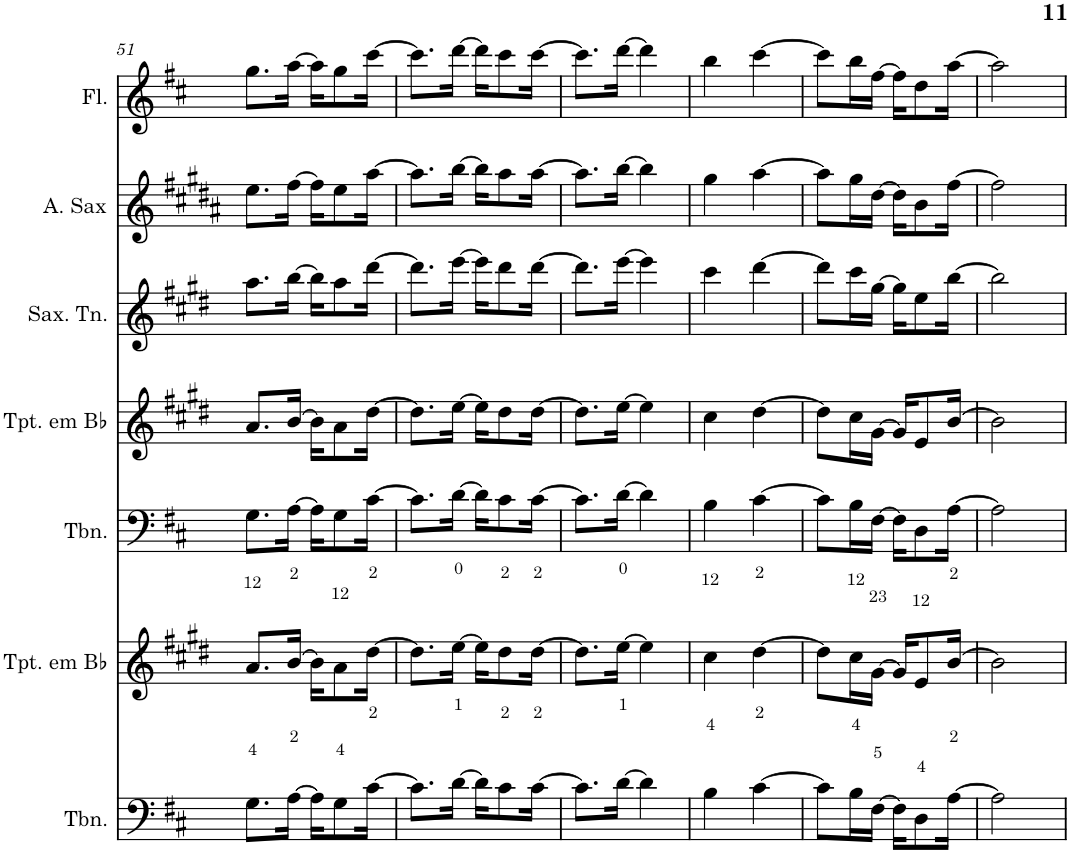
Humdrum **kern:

**kern	**kern	**kern	**kern	**kern	**kern	**kern
*part7	*part6	*part5	*part4	*part3	*part2	*part1
*staff7	*staff6	*staff5	*staff4	*staff3	*staff2	*staff1
*I"Trombone	*I"Trompete em Bb	*I"Trombone	*I"Trompete em Bb	*I"Saxofone Tenor	*I"Saxofone Alto	*I"Flauta Transversal
*I'Tbn.	*I'Tpt. em Bb	*I'Tbn.	*I'Tpt. em Bb	*I'Sax. Tn.	*	*I'Fl.
*clefF4	*clefG2	*clefF4	*clefG2	*clefG2	*clefG2	*clefG2
*	*Trd1c2	*	*Trd1c2	*Trd8c14	*Trd5c9	*
*k[f#c#]	*k[f#c#g#d#]	*k[f#c#]	*k[f#c#g#d#]	*k[f#c#g#d#]	*k[f#c#g#d#a#]	*k[f#c#]
*M2/4	*M2/4	*M2/4	*M2/4	*M2/4	*M2/4	*M2/4
=50	=50	=50	=50	=50	=50	=50
4G\]	4a\]	4G\]	4a\]	4aa\]	4ee\]	4gg\]
8A\L	8b/L	8A\L	8b/L	8bb\L	8ff#\L	8aa\L
8G\J	8a/J	8G\J	8a/J	8aa\J	8ee\J	8gg\J
!!LO:PB:g=z
=51	=51	=51	=51	=51	=51	=51
8.G\L	8.a/L	8.G\L	8.a/L	8.aa\L	8.ee\L	8.gg\L
[16A\Jk	[16b/Jk	[16A\Jk	[16b/Jk	[16bb\Jk	[16ff#\Jk	[16aa\Jk
16A\KL]	16b\KL]	16A\KL]	16b\KL]	16bb\KL]	16ff#\KL]	16aa\KL]
8G\	8a\	8G\	8a\	8aa\	8ee\	8gg\
[16c#\Jk	[16dd#\Jk	[16c#\Jk	[16dd#\Jk	[16ddd#\Jk	[16aa#\Jk	[16ccc#\Jk
=52	=52	=52	=52	=52	=52	=52
8.c#\L]	8.dd#\L]	8.c#\L]	8.dd#\L]	8.ddd#\L]	8.aa#\L]	8.ccc#\L]
[16d\Jk	[16ee\Jk	[16d\Jk	[16ee\Jk	[16eee\Jk	[16bb\Jk	[16ddd\Jk
16d\KL]	16ee\KL]	16d\KL]	16ee\KL]	16eee\KL]	16bb\KL]	16ddd\KL]
8c#\	8dd#\	8c#\	8dd#\	8ddd#\	8aa#\	8ccc#\
[16c#\Jk	[16dd#\Jk	[16c#\Jk	[16dd#\Jk	[16ddd#\Jk	[16aa#\Jk	[16ccc#\Jk
=53	=53	=53	=53	=53	=53	=53
8.c#\L]	8.dd#\L]	8.c#\L]	8.dd#\L]	8.ddd#\L]	8.aa#\L]	8.ccc#\L]
[16d\Jk	[16ee\Jk	[16d\Jk	[16ee\Jk	[16eee\Jk	[16bb\Jk	[16ddd\Jk
4d\]	4ee\]	4d\]	4ee\]	4eee\]	4bb\]	4ddd\]
=54	=54	=54	=54	=54	=54	=54
4B\	4cc#\	4B\	4cc#\	4ccc#\	4gg#\	4bb\
[4c#\	[4dd#\	[4c#\	[4dd#\	[4ddd#\	[4aa#\	[4ccc#\
=55	=55	=55	=55	=55	=55	=55
8c#\L]	8dd#\L]	8c#\L]	8dd#\L]	8ddd#\L]	8aa#\L]	8ccc#\L]
16B\L	16cc#\L	16B\L	16cc#\L	16ccc#\L	16gg#\L	16bb\L
[16F#\JJ	[16g#\JJ	[16F#\JJ	[16g#\JJ	[16gg#\JJ	[16dd#\JJ	[16ff#\JJ
16F#\KL]	16g#/KL]	16F#\KL]	16g#/KL]	16gg#\KL]	16dd#\KL]	16ff#\KL]
8D\	8e/	8D\	8e/	8ee\	8b\	8dd\
[16A\Jk	[16b/Jk	[16A\Jk	[16b/Jk	[16bb\Jk	[16ff#\Jk	[16aa\Jk
=	=	=	=	=	=	=
*-	*-	*-	*-	*-	*-	*-
